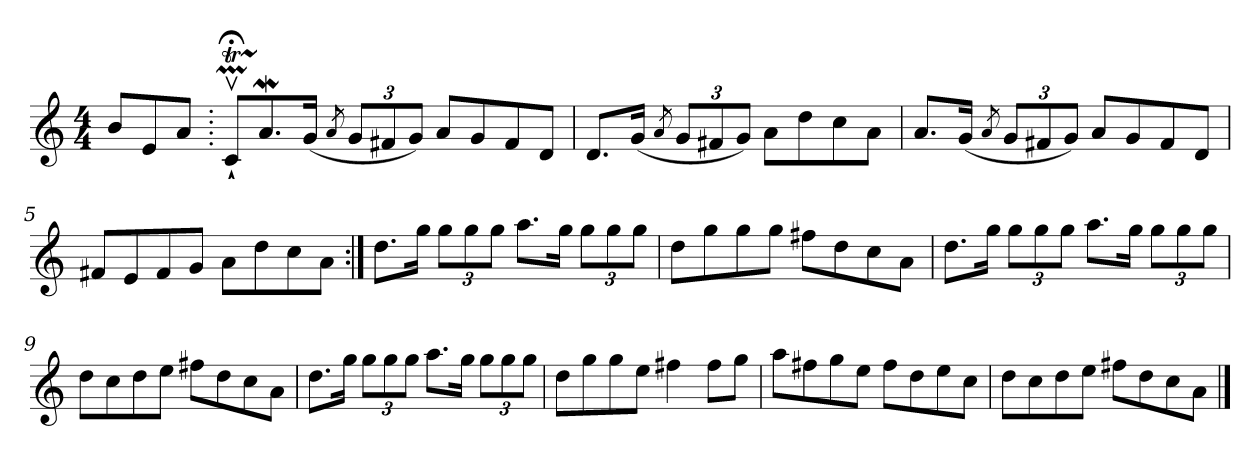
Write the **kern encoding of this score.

**kern
*part1
*staff1
*clefG2
*k[]
*M4/4
=1
8b/L
8e/
8a/J
=2.
8c;<TTMwwv''/L
8.aW/
(<16g/Jk
8qa/
*Xbrackettup
12g/L
12f#/
12g/J)
8a/L
8g/
8f#/
8d/J
=3
8.d/L
(<16g/Jk
8qa/
12g/L
12f#/
12g/J)
8a\L
8dd\
8cc\
8a\J
=4
8.a/L
(<16g/Jk
8qa/
12g/L
12f#/
12g/J)
8a/L
8g/
8f#/
8d/J
=5
8f#/L
8e/
8f#/
8g/J
8a\L
8dd\
8cc\
8a\J
!!LO:LB:g=z
=6:|!
8.dd\L
16gg\Jk
12gg\L
12gg\
12gg\J
8.aa\L
16gg\Jk
12gg\L
12gg\
12gg\J
=7
8dd\L
8gg\
8gg\
8gg\J
8ff#\L
8dd\
8cc\
8a\J
=8
8.dd\L
16gg\Jk
12gg\L
12gg\
12gg\J
8.aa\L
16gg\Jk
12gg\L
12gg\
12gg\J
=9
8dd\L
8cc\
8dd\
8ee\J
8ff#\L
8dd\
8cc\
8a\J
!!LO:LB:g=z
=10
8.dd\L
16gg\Jk
12gg\L
12gg\
12gg\J
8.aa\L
16gg\Jk
12gg\L
12gg\
12gg\J
=11
8dd\L
8gg\
8gg\
8ee\J
4ff#\
8ff#\L
8gg\J
=12
8aa\L
8ff#\
8gg\
8ee\J
8ff#\L
8dd\
8ee\
8cc\J
=13
8dd\L
8cc\
8dd\
8ee\J
8ff#\L
8dd\
8cc\
8a\J
==
*-
